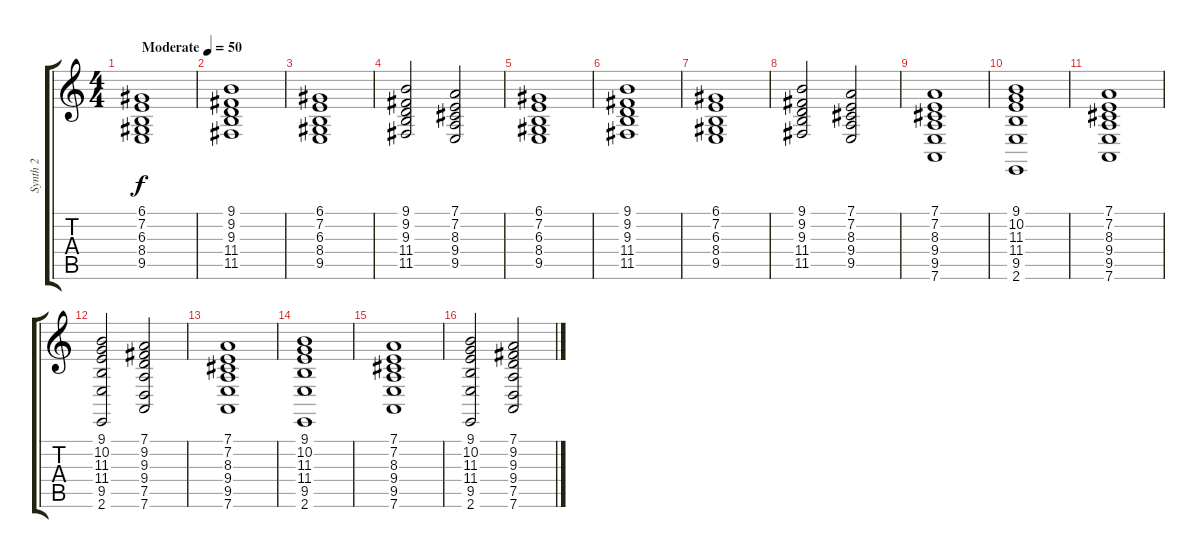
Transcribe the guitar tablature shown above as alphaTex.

\track ("Synth 2" "Synth 2") {instrument synthstrings1}
\staff {score tabs}
\tuning (D4 A3 F3 C3 G2 D2) {hide}
\ts (4 4)
\tempo (50 "Moderate")
\clef g2
\ks c
(6.1 7.2 6.3 8.4 9.5).1{dy f instrument synthstrings1} |
(9.1 9.2 9.3 11.4 11.5).1 |
(6.1 7.2 6.3 8.4 9.5).1 |
(9.1 9.2 9.3 11.4 11.5).2 (7.1 7.2 8.3 9.4 9.5).2 |
(6.1 7.2 6.3 8.4 9.5).1 |
(9.1 9.2 9.3 11.4 11.5).1 |
(6.1 7.2 6.3 8.4 9.5).1 |
(9.1 9.2 9.3 11.4 11.5).2 (7.1 7.2 8.3 9.4 9.5).2 |
(7.1 7.2 8.3 9.4 9.5 7.6).1 |
(9.1 10.2 11.3 11.4 9.5 2.6).1 |
(7.1 7.2 8.3 9.4 9.5 7.6).1 |
(9.1 10.2 11.3 11.4 9.5 2.6).2 (7.1 9.2 9.3 9.4 7.5 7.6).2 |
(7.1 7.2 8.3 9.4 9.5 7.6).1 |
(9.1 10.2 11.3 11.4 9.5 2.6).1 |
(7.1 7.2 8.3 9.4 9.5 7.6).1 |
(9.1 10.2 11.3 11.4 9.5 2.6).2 (7.1 9.2 9.3 9.4 7.5 7.6).2
